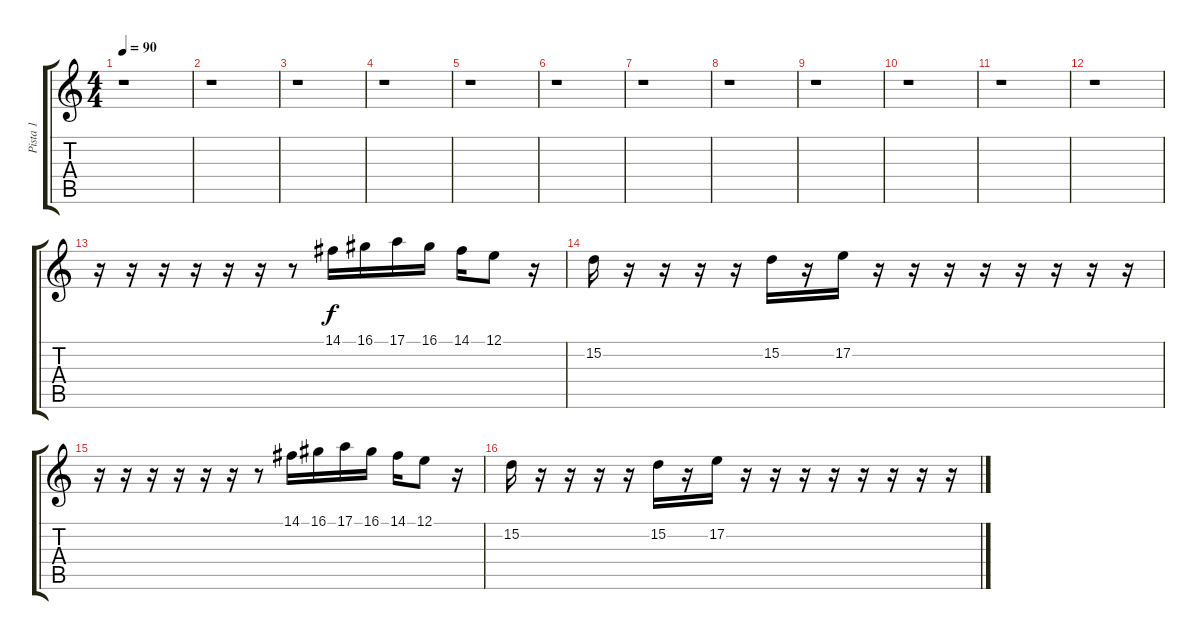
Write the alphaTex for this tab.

\track ("Pista 1" "Pista 1") {instrument xylophone}
\staff {score tabs}
\tuning (E4 B3 G3 D3 A2 E2) {hide}
\ts (4 4)
\tempo 90
\clef g2
\ks c
r.1{dy fff} |
r.1 |
r.1 |
r.1 |
r.1 |
r.1 |
r.1 |
r.1 |
r.1 |
r.1 |
r.1 |
r.1 |
r.16 r.16 r.16 r.16 r.16 r.16 r.8 14.1.16{dy f} 16.1.16 17.1.16 16.1.16 14.1.16 12.1.8 r.16 |
15.2.16 r.16 r.16 r.16 r.16 15.2.16 r.16 17.2.16 r.16 r.16 r.16 r.16 r.16 r.16 r.16 r.16 |
r.16 r.16 r.16 r.16 r.16 r.16 r.8 14.1.16 16.1.16 17.1.16 16.1.16 14.1.16 12.1.8 r.16 |
15.2.16 r.16 r.16 r.16 r.16 15.2.16 r.16 17.2.16 r.16 r.16 r.16 r.16 r.16 r.16 r.16 r.16
